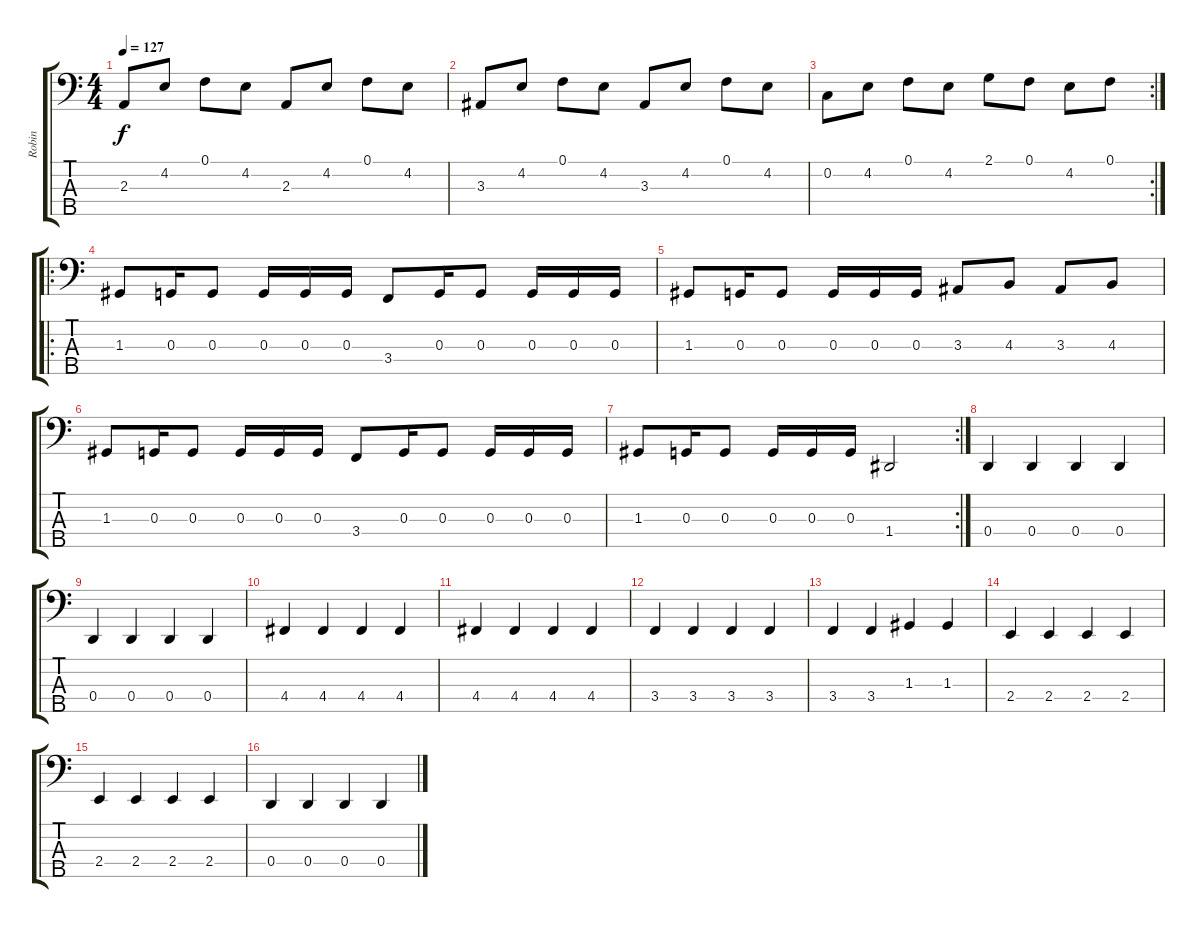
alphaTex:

\track ("Robin" "Robin") {instrument electricbasspick}
\staff {score tabs}
\tuning (F2 C2 G1 D1 A0) {hide}
\ts (4 4)
\tempo 127
\clef f4
\ks c
2.3.8{dy f} 4.2.8 0.1.8 4.2.8 2.3.8 4.2.8 0.1.8 4.2.8 |
3.3.8 4.2.8 0.1.8 4.2.8 3.3.8 4.2.8 0.1.8 4.2.8 |
\rc 2
0.2.8 4.2.8 0.1.8 4.2.8 2.1.8 0.1.8 4.2.8 0.1.8 |
\ro
1.3.8 0.3.16 0.3.8 0.3.16 0.3.16 0.3.16 3.4.8 0.3.16 0.3.8 0.3.16 0.3.16 0.3.16 |
1.3.8 0.3.16 0.3.8 0.3.16 0.3.16 0.3.16 3.3.8 4.3.8 3.3.8 4.3.8 |
1.3.8 0.3.16 0.3.8 0.3.16 0.3.16 0.3.16 3.4.8 0.3.16 0.3.8 0.3.16 0.3.16 0.3.16 |
\rc 2
1.3.8 0.3.16 0.3.8 0.3.16 0.3.16 0.3.16 1.4.2 |
0.4.4 0.4.4 0.4.4 0.4.4 |
0.4.4 0.4.4 0.4.4 0.4.4 |
4.4.4 4.4.4 4.4.4 4.4.4 |
4.4.4 4.4.4 4.4.4 4.4.4 |
3.4.4 3.4.4 3.4.4 3.4.4 |
3.4.4 3.4.4 1.3.4 1.3.4 |
2.4.4 2.4.4 2.4.4 2.4.4 |
2.4.4 2.4.4 2.4.4 2.4.4 |
0.4.4 0.4.4 0.4.4 0.4.4
